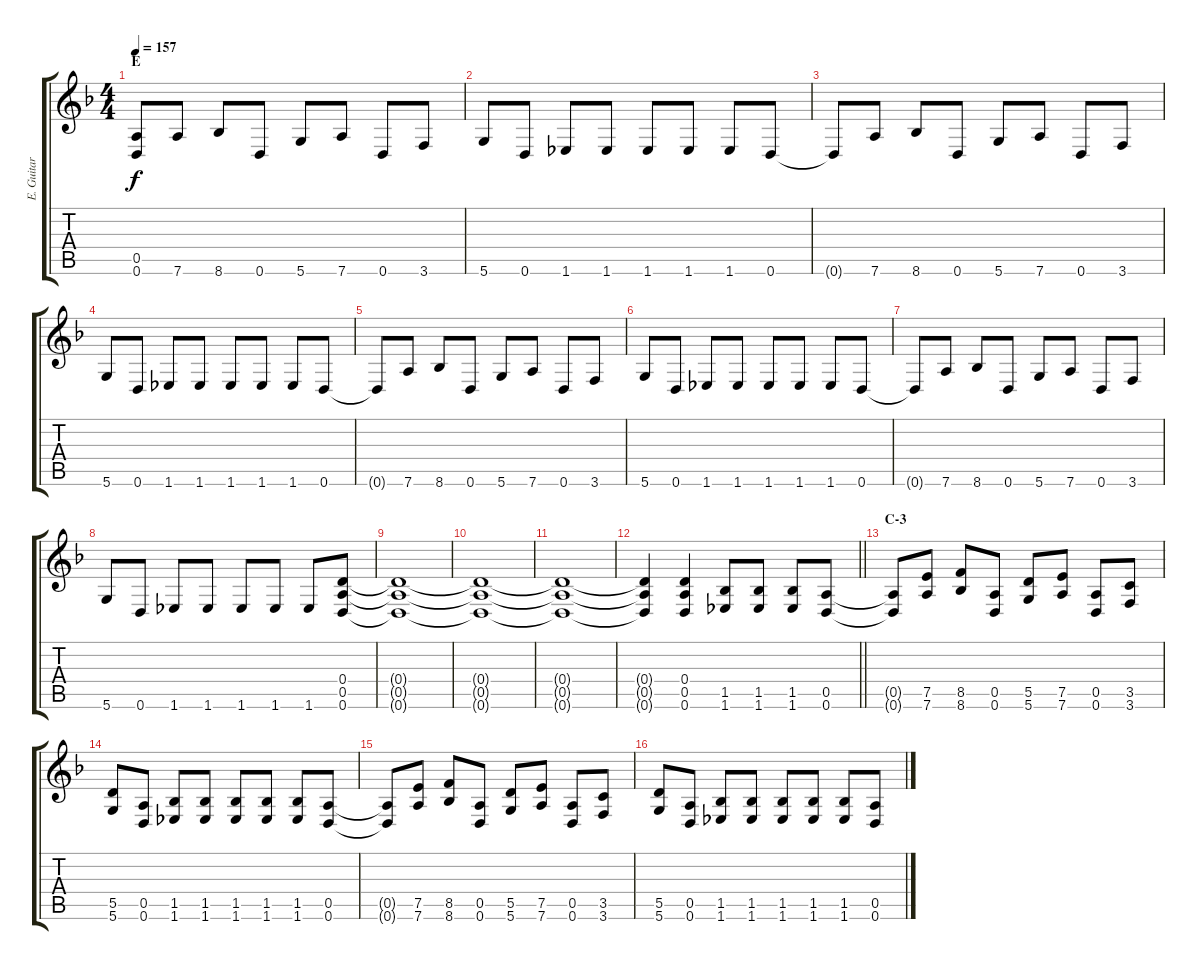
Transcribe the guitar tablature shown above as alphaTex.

\track ("E. Guitar I" "E. Guitar ") {instrument overdrivenguitar}
\staff {score tabs}
\tuning (E4 B3 G3 D3 A2 D2) {hide}
\ts (4 4)
\section ("" "E")
\tempo 157
\clef g2
\ks f
(0.5{t} 0.6{t}).8{dy f} 7.6.8 8.6.8 0.6.8 5.6.8 7.6.8 0.6.8 3.6.8 |
5.6.8 0.6.8 1.6.8 1.6.8 1.6.8 1.6.8 1.6.8 0.6.8 |
0.6{t}.8 7.6.8 8.6.8 0.6.8 5.6.8 7.6.8 0.6.8 3.6.8 |
5.6.8 0.6.8 1.6.8 1.6.8 1.6.8 1.6.8 1.6.8 0.6.8 |
0.6{t}.8 7.6.8 8.6.8 0.6.8 5.6.8 7.6.8 0.6.8 3.6.8 |
5.6.8 0.6.8 1.6.8 1.6.8 1.6.8 1.6.8 1.6.8 0.6.8 |
0.6{t}.8 7.6.8 8.6.8 0.6.8 5.6.8 7.6.8 0.6.8 3.6.8 |
5.6.8 0.6.8 1.6.8 1.6.8 1.6.8 1.6.8 1.6.8 (0.4 0.5 0.6).8 |
(0.4{t} 0.5{t} 0.6{t}).1 |
(0.4{t} 0.5{t} 0.6{t}).1 |
(0.4{t} 0.5{t} 0.6{t}).1 |
\barLineRight lightlight
(0.4{t} 0.5{t} 0.6{t}).4 (0.4 0.5 0.6).4 (1.5 1.6).8 (1.5 1.6).8 (1.5 1.6).8 (0.5 0.6).8 |
\section ("" "C-3")
(0.5{t} 0.6{t}).8 (7.5 7.6).8 (8.5 8.6).8 (0.5 0.6).8 (5.5 5.6).8 (7.5 7.6).8 (0.5 0.6).8 (3.5 3.6).8 |
(5.5 5.6).8 (0.5 0.6).8 (1.5 1.6).8 (1.5 1.6).8 (1.5 1.6).8 (1.5 1.6).8 (1.5 1.6).8 (0.5 0.6).8 |
(0.5{t} 0.6{t}).8 (7.5 7.6).8 (8.5 8.6).8 (0.5 0.6).8 (5.5 5.6).8 (7.5 7.6).8 (0.5 0.6).8 (3.5 3.6).8 |
(5.5 5.6).8 (0.5 0.6).8 (1.5 1.6).8 (1.5 1.6).8 (1.5 1.6).8 (1.5 1.6).8 (1.5 1.6).8 (0.5 0.6).8
